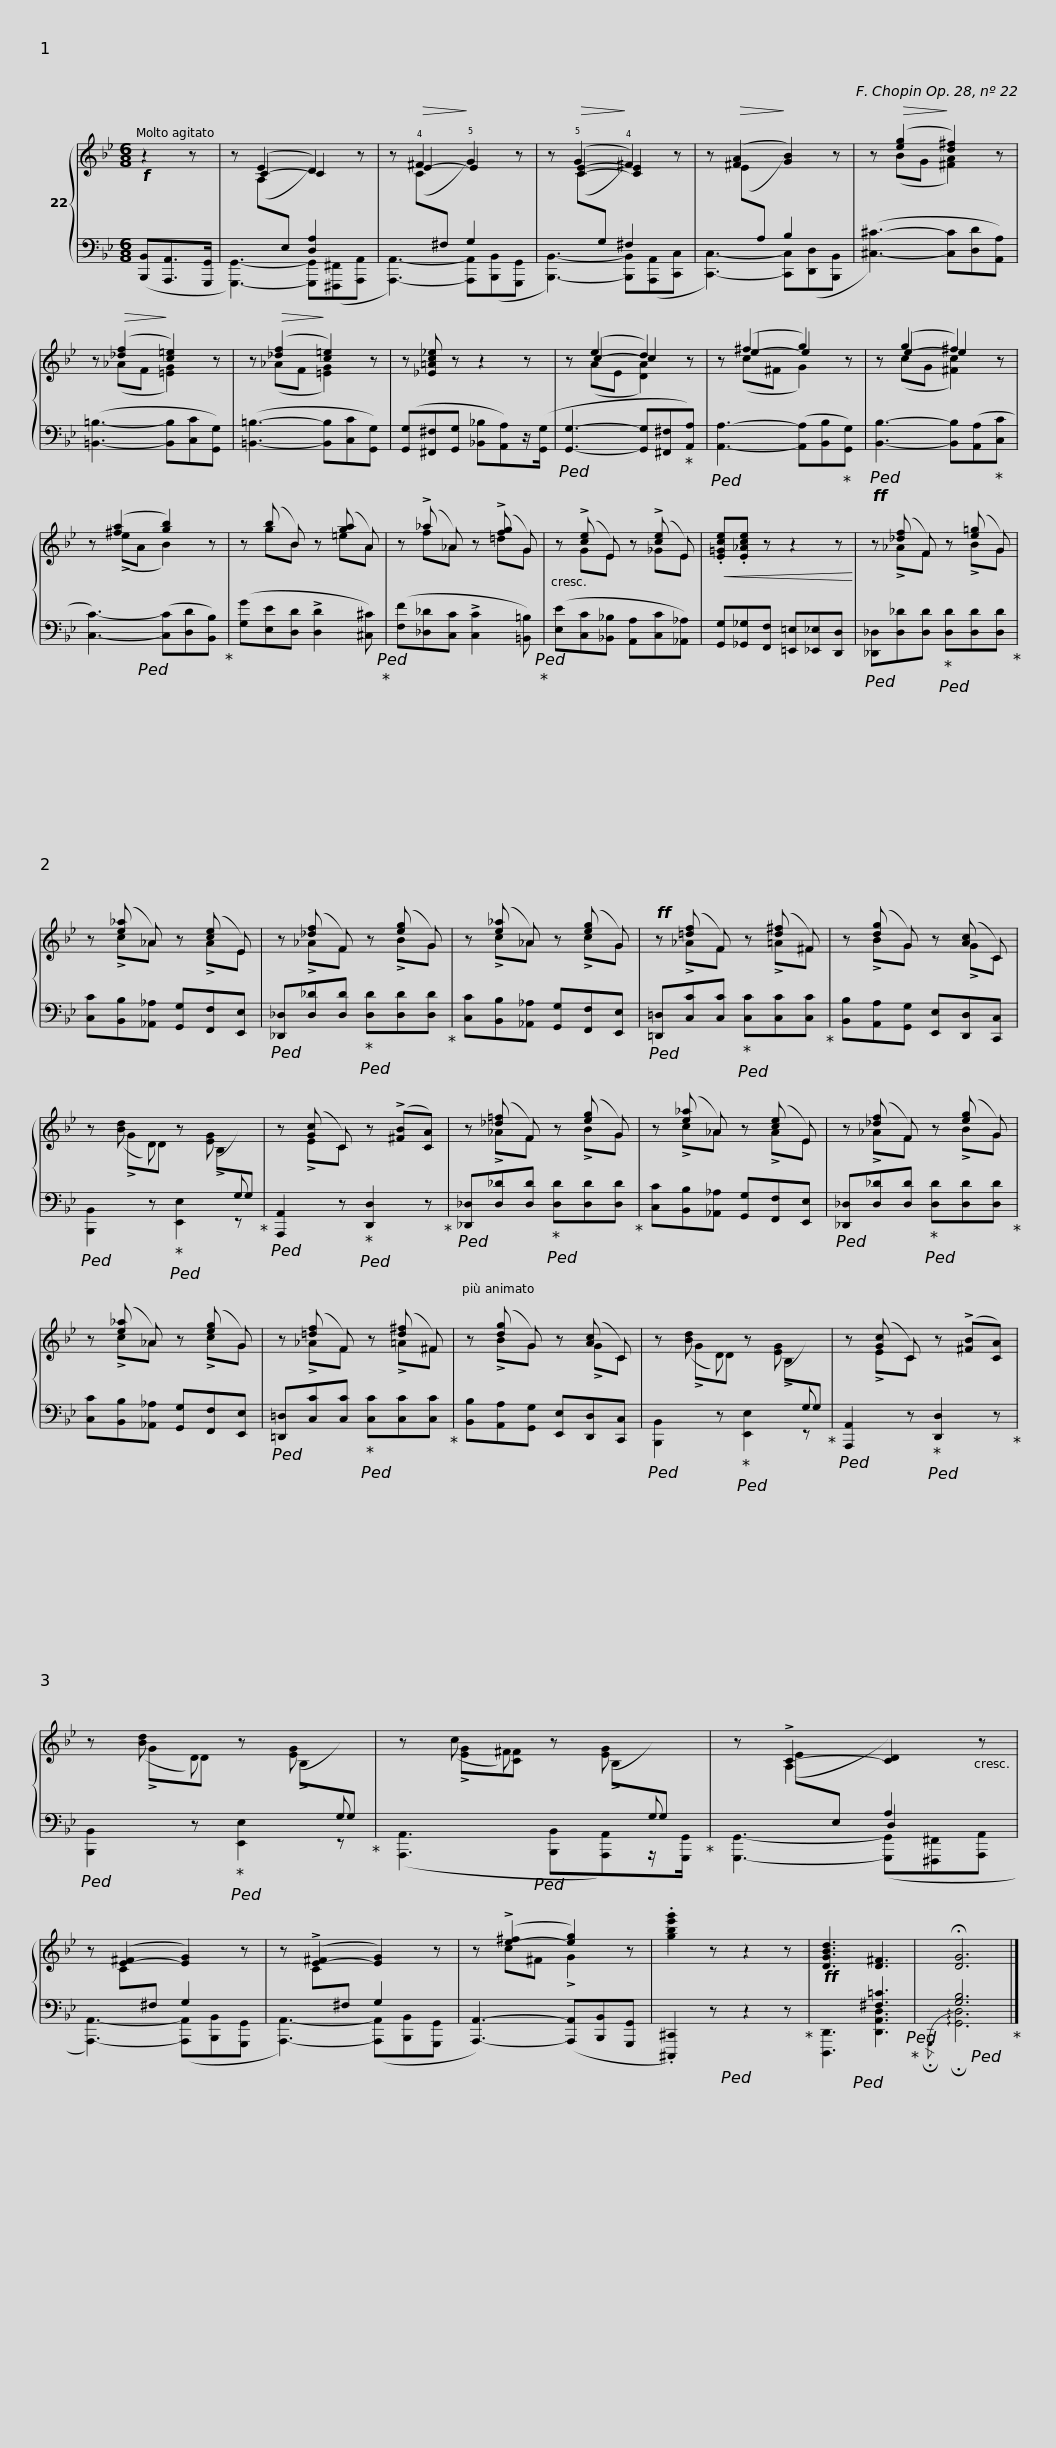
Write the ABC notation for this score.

X:1
%%score { ( 1 4 ) | ( 2 3 ) }
L:1/8
M:6/8
I:linebreak $
K:Bb
V:1 treble
V:4 treble
V:2 bass
V:3 bass
V:1
!f! z2 z | z (E2 D2) z | z!>(! !4!^F2!>)! !5!G2 z |$ z!>(! (!5!G2!>)! !4!^F2) z | z!>(! ([^FA]2!>)! [GB]2) z | %5
 z!>(! ([eg]2!>)! [d^f]2) z |$ z!>(! ([_df]2!>)! [c=e]2) z | z!>(! ([_df]2!>)! [c=e]2) z | z [_E=Ac_e] z z2 z | z (e2 d2) z |$ %10
 z (^f2 g2) z | z (g2 ^f2) z | z ([^fa]2 [gb]2) z | z (b B) z ([ga] A) |$ z (!>!_a _A) z (!>![fg] G) | %15
 z (!>![ce] E) z (!>![ce] E) |!<(! .[E=Gce].[E_Ace] z z2 z!<)! |$!ff! z ([_df] F) z ([e=g] G) | z ([e_a] _A) z ([ce] E) | z ([_df] F) z ([eg] G) | %20
 z ([e_a] _A) z ([eg] G) |$!ff! z ([=df] F) z ([d^f] ^F) | z ([dg] G) z ([Ac] C) | z ([Bd] D) z ([EG][I:staff +1] G,) |[I:staff -1] z ([Gc] C) z (!>![^FB][CA]) |$ %25
 z ([_d=f] F) z ([eg] G) | z ([e_a] _A) z ([ce] E) | z ([_df] F) z ([eg] G) | z ([e_a] _A) z ([eg] G) |$ z ([=df] F) z ([d^f] ^F) | %30
 z ([dg] G) z ([Ac] C) | z ([Bd] D) z ([EG][I:staff +1] G,) |[I:staff -1] z ([Gc] C) z (!>![^FB][CA]) |$ z ([Bd] D) z ([EG][I:staff +1] G,) |[I:staff -1] z (c ^F) z ([EG][I:staff +1] G,) | %35
[I:staff -1] z !>!C2- [CD]2 z | z ([E-^F]2 [EG]2) z |$ z (!>![E-^F]2 [EG]2) z | z (!>![e-^f]2 [eg]2) z | .[gbe'g']2 z z2 z | %40
!ff! [DGBd]3 [D^F]3 | !fermata![DG]6 |] %42
V:2
 x2 x | x[I:staff -1] (A,[I:staff +1]E, [D,A,]2) x | x[I:staff -1] (C[I:staff +1]^F, G,2) x |$ x[I:staff -1] (C[I:staff +1]G, ^F,2) x | x[I:staff -1] (E[I:staff +1]A, B,2) x | %5
 x6 |$ x6 | x6 | x6 |!ped! x[I:staff -1] (AE [DA]2)!ped-up![I:staff +1] x |$ %10
!ped! x[I:staff -1] (c^F G2)!ped-up![I:staff +1] x |!ped! x[I:staff -1] (cG [^Fc]2)!ped-up![I:staff +1] x |!ped! x6!ped-up! | x6!ped!!ped-up! |$ x6!ped!!ped-up! | %15
 x6 | x6 |$!ped! [_D,,_D,][D,_D][D,D]!ped-up!!ped! [D,D][D,D][D,D]!ped-up! | [C,C][B,,B,][_A,,_A,] [G,,G,][F,,F,][E,,E,] |!ped! [_D,,_D,][D,_D][D,D]!ped-up!!ped! [D,D][D,D][D,D]!ped-up! | %20
 [C,C][B,,B,][_A,,_A,] [G,,G,][F,,F,][E,,E,] |$!ped! [=D,,=D,][C,C][C,C]!ped-up!!ped! [C,C][C,C][C,C]!ped-up! | [B,,B,][A,,A,][G,,G,] [E,,E,][D,,D,][C,,C,] |!ped! [B,,,B,,]2 z!ped-up!!ped! [E,,E,]2 z!ped-up! |!ped! [A,,,A,,]2 z!ped-up!!ped! [D,,D,]2 z!ped-up! |$ %25
!ped! [_D,,_D,][D,_D][D,D]!ped-up!!ped! [D,D][D,D][D,D]!ped-up! | [C,C][B,,B,][_A,,_A,] [G,,G,][F,,F,][E,,E,] |!ped! [_D,,_D,][D,_D][D,D]!ped-up!!ped! [D,D][D,D][D,D]!ped-up! | [C,C][B,,B,][_A,,_A,] [G,,G,][F,,F,][E,,E,] |$!ped! [=D,,=D,][C,C][C,C]!ped-up!!ped! [C,C][C,C][C,C]!ped-up! | %30
 [B,,B,][A,,A,][G,,G,] [E,,E,][D,,D,][C,,C,] |!ped! [B,,,B,,]2 z!ped-up!!ped! [E,,E,]2 z!ped-up! |!ped! [A,,,A,,]2 z!ped-up!!ped! [D,,D,]2 z!ped-up! |$!ped! [B,,,B,,]2 z!ped-up!!ped! [E,,E,]2 z!ped-up! |!ped! x6!ped-up! | %35
 x[I:staff -1] E[I:staff +1]E, D,2 x | x[I:staff -1] C[I:staff +1]^F, G,2 x |$ x[I:staff -1] C[I:staff +1]^F, G,2 x | x6 |!ped! x6!ped-up! | %40
!ped! x6!ped!!ped-up! |!ped! x6!ped-up! |] %42
V:3
 ([B,,,B,,][A,,,A,,]>[G,,,G,,] | [G,,,G,,]3-) [G,,,G,,]([^F,,,^F,,][A,,,A,,] | [A,,,A,,]3-) [A,,,A,,]([B,,,B,,][G,,,G,,] |$ [B,,,B,,]3-) [B,,,B,,]([A,,,A,,][C,,C,] | [C,,C,]3-) [C,,C,]([D,,D,][B,,,B,,] | %5
 ([^C,^C]3-) [C,C][D,D][A,,A,]) |$ ([=B,,=B,]3- [B,,B,][C,C][G,,G,]) | ([=B,,=B,]3- [B,,B,][C,C][G,,G,]) | ([G,,G,][^F,,^F,][G,,G,] [_B,,_B,][A,,A,])z/([G,,G,]/ | [G,,G,]3- [G,,G,][^F,,^F,][A,,A,]) |$ %10
 [A,,A,]3- ([A,,A,][B,,B,][G,,G,]) | [B,,B,]3- [B,,B,]([A,,A,][C,C] | [C,C]3-) ([C,C][D,D][B,,B,]) | ([G,G][E,E][D,D] !>![D,D]2 [^C,^C]) |$ ([F,F][_D,_D][C,C] !>![C,C]2 [=B,,=B,]) | %15
 ([E,E][C,C][_B,,_B,] [A,,A,][C,C][_A,,_A,]) | [G,,G,][_G,,_G,][F,,F,] [=E,,=E,][_E,,_E,][D,,D,] |$ x6 | x6 | x6 | %20
 x6 |$ x6 | x6 | x6 | x6 |$ %25
 x6 | x6 | x6 | x6 |$ x6 | %30
 x6 | x6 | x6 |$ x6 | ([A,,,A,,]3 [B,,,B,,][A,,,A,,])z/[G,,,G,,]/ | %35
 [G,,,G,,]3- ([G,,,G,,][^F,,,^F,,][A,,,A,,] | [A,,,A,,]3-) ([A,,,A,,][B,,,B,,][G,,,G,,] |$ [A,,,A,,]3-) ([A,,,A,,][B,,,B,,][G,,,G,,] | [A,,,A,,]3-) ([A,,,A,,][B,,,B,,][G,,,G,,] | .[^C,,,^C,,]2) z z2 z | %40
 [D,,,D,,]3 [D,,A,,D,]3 |{/!fermata!G,,,} !arpeggio!!fermata![G,,D,]6 |] %42
V:4
 x3 | x C2- C2 x | x E2- E2 x |$ x [CE]2- [CE]2 x | x6 | %5
 x (BG [^FA]2) x |$ x (_AF [=EG]2) x | x (_AF [=EG]2) x | x6 | x c2- c2 x |$ %10
 x e2- e2 x | x e2- e2 x | x (!>!eA B2) x | x gB x =eA |$ x f_A x =dG | %15
 x GE x _GE | x6 |$ x !>!_AF x !>!BG | x !>!c_A x !>!AE | x !>!_AF x !>!BG | %20
 x !>!c_A x !>!cG |$ x !>!_AF x !>!=A^F | x !>!BG x !>!GC | x !>!GD x !>!B,[I:staff +1]G, |[I:staff -1] x !>!EC x x2 |$ %25
 x !>!_AF x !>!BG | x !>!c_A x !>!AE | x !>!_AF x !>!BG | x !>!c_A x !>!cG |$ x !>!_AF x !>!=A^F | %30
 x !>!BG x !>!GC | x !>!GD x !>!B,[I:staff +1]G, |[I:staff -1] x !>!EC x x2 |$ x !>!GD x !>!B,[I:staff +1]G, |[I:staff -1] x !>![EG][C^F] x !>!B,[I:staff +1]G, | %35
[I:staff -1] x (A,2[I:staff +1] A,2)[I:staff -1] x | x6 |$ x6 | x c^F !>!G2 x | x6 | %40
 x3[I:staff +1] [^F,=C]3 | [G,B,]6 |] %42
